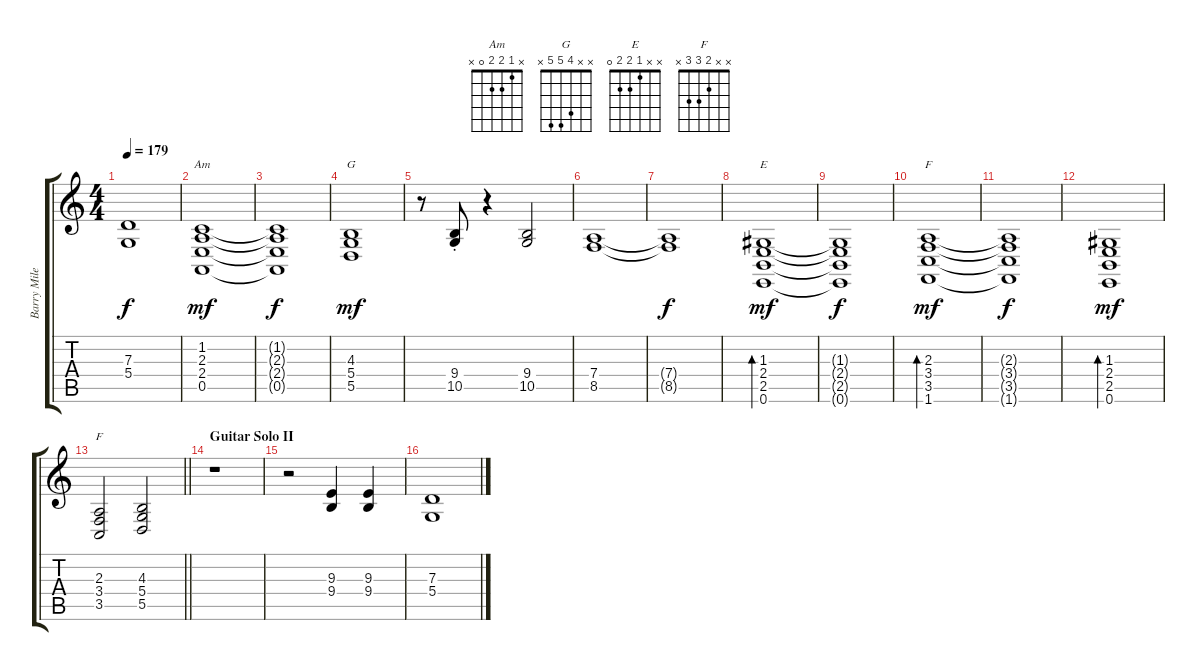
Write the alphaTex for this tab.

\track ("Barry Miles" "Barry Mile") {instrument pad1newage}
\staff {score tabs}
\tuning (E4 B3 G3 D3 A2 E2) {hide}
\chord ("Am" x 1 2 2 0 x)
\chord ("G" x x 4 5 5 x)
\chord ("E" x x 1 2 2 0)
\chord ("F" x x 2 3 3 1)
\chord ("F" x x 2 3 3 x)
\ts (4 4)
\tempo 179
\clef g2
\ks c
(7.3{t} 5.4{t}).1{dy f} |
(1.2 2.3 2.4 0.5).1{ch "Am" dy mf} |
(1.2{t} 2.3{t} 2.4{t} 0.5{t}).1{dy f} |
(4.3 5.4 5.5).1{ch "G" dy mf} |
r.8 (9.4 10.5{st}).8 r.4 (9.4 10.5).2 |
(7.4 8.5).1 |
(7.4{t} 8.5{t}).1{dy f} |
(1.3 2.4 2.5 0.6).1{bd 480 ch "E" dy mf} |
(1.3{t} 2.4{t} 2.5{t} 0.6{t}).1{dy f} |
(2.3 3.4 3.5 1.6).1{bd 480 ch "F" dy mf} |
(2.3{t} 3.4{t} 3.5{t} 1.6{t}).1{dy f} |
(1.3 2.4 2.5 0.6).1{bd 480 dy mf} |
\barLineRight lightlight
(2.3 3.4 3.5).2{ch "F"} (4.3 5.4 5.5).2 |
\section ("" "Guitar Solo II")
r.1 |
r.2 (9.3 9.4).4 (9.3 9.4).4 |
(7.3 5.4).1
